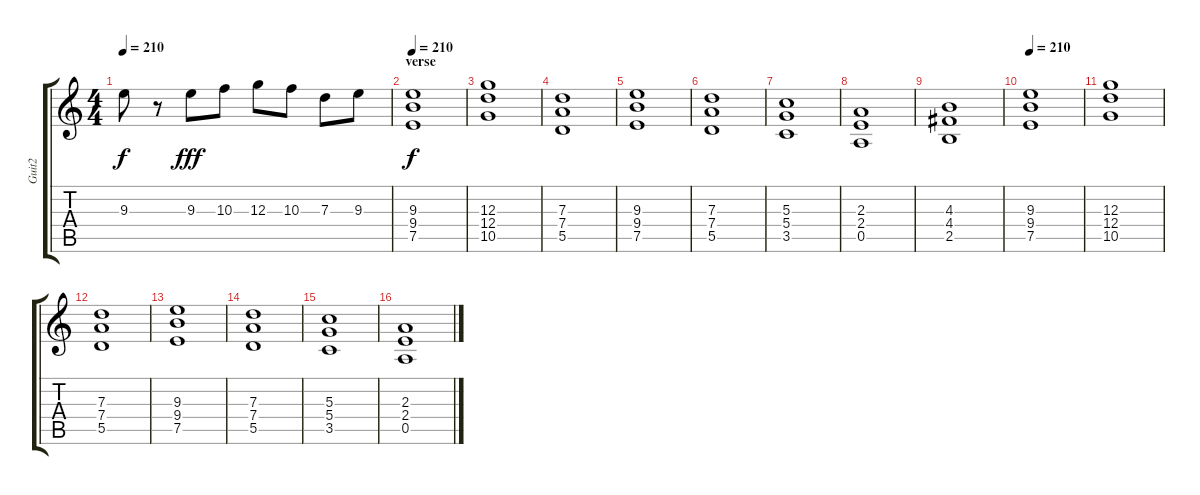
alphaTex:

\track ("Guit2" "Guit2") {instrument overdrivenguitar}
\staff {score tabs}
\tuning (E4 B3 G3 D3 A2 E2) {hide}
\ts (4 4)
\tempo 210
\clef g2
\ks c
9.3{t}.8{dy f} r.8 9.3.8{dy fff} 10.3.8 12.3.8 10.3.8 7.3.8 9.3.8 |
\section ("" "verse")
\tempo 210
(9.3 9.4 7.5).1{dy f volume 11 instrument overdrivenguitar} |
(12.3 12.4 10.5).1 |
(7.3 7.4 5.5).1 |
(9.3 9.4 7.5).1 |
(7.3 7.4 5.5).1 |
(5.3 5.4 3.5).1 |
(2.3 2.4 0.5).1 |
(4.3 4.4 2.5).1 |
\tempo 210
(9.3 9.4 7.5).1{volume 11 instrument overdrivenguitar} |
(12.3 12.4 10.5).1 |
(7.3 7.4 5.5).1 |
(9.3 9.4 7.5).1 |
(7.3 7.4 5.5).1 |
(5.3 5.4 3.5).1 |
(2.3 2.4 0.5).1
